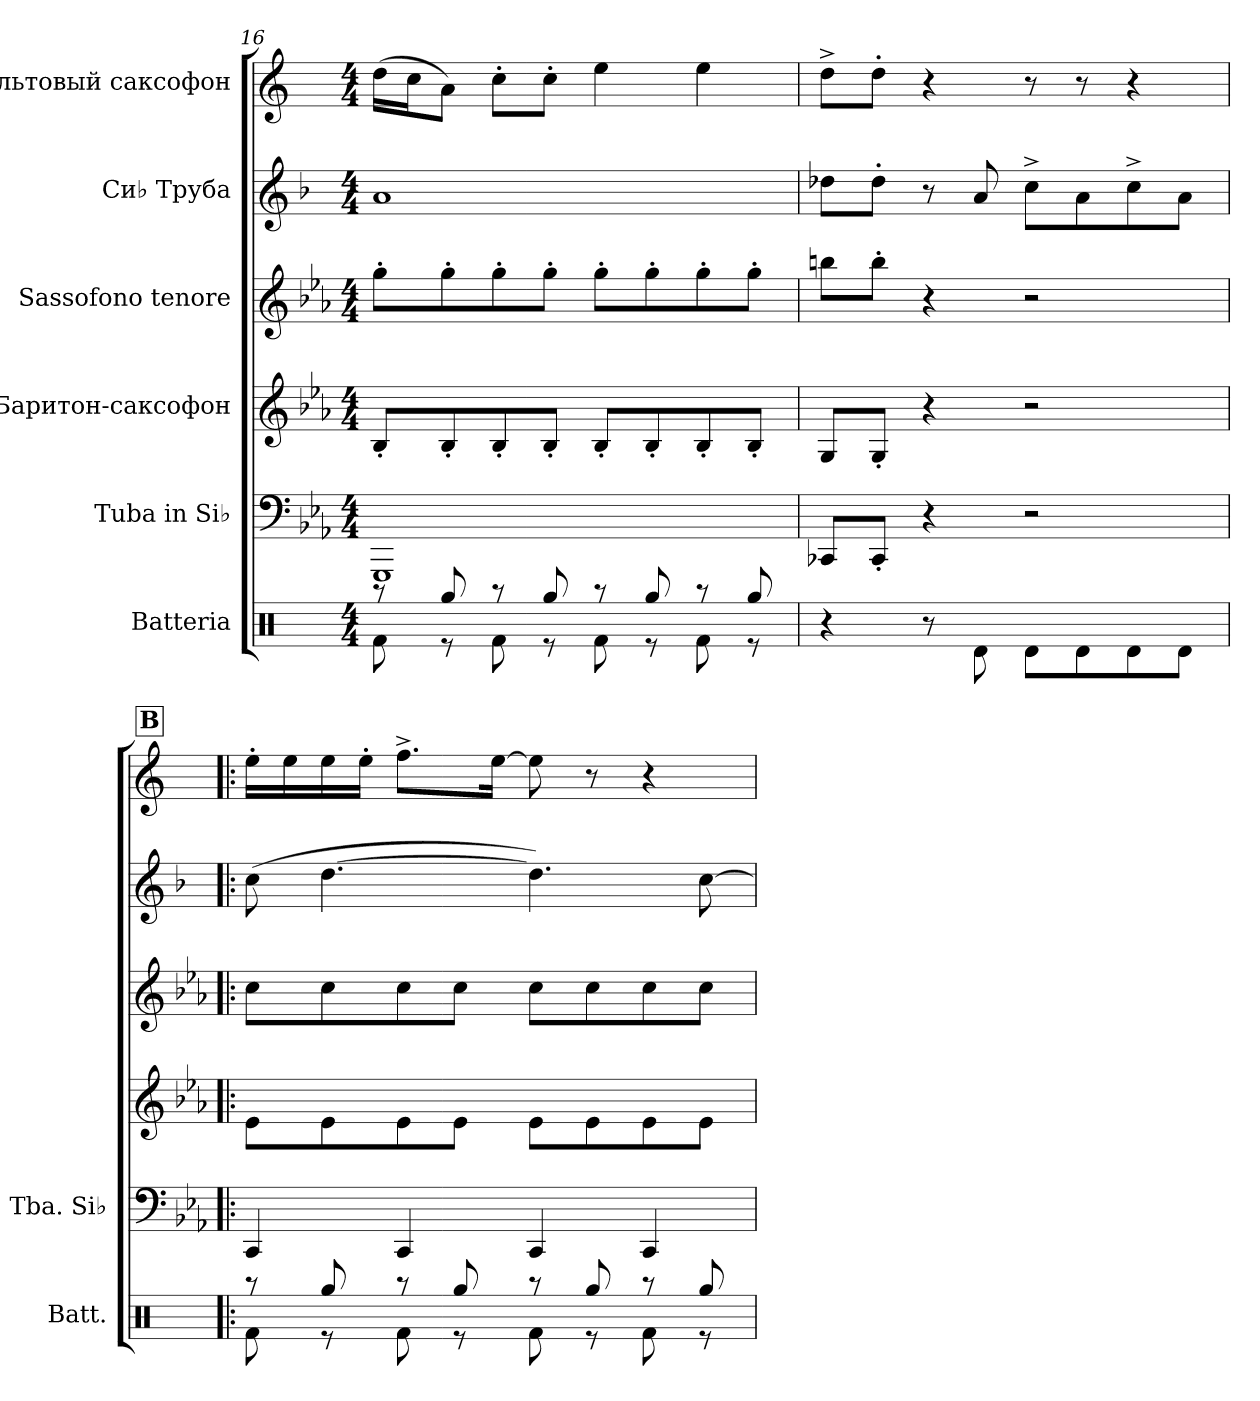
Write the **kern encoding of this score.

**kern	**kern	**kern	**kern	**kern	**kern
*part6	*part5	*part4	*part3	*part2	*part1
*staff6	*staff5	*staff4	*staff3	*staff2	*staff1
*I"Batteria	*I"Tuba in Si♭	*I"Баритон-саксофон	*I"Sassofono tenore	*I"Си♭ Труба	*I"Альтовый саксофон
*I'Batt.	*I'Tba. Si♭	*	*	*	*
*clefX	*clefF4	*clefG2	*clefG2	*clefG2	*clefG2
*	*	*ITrd12c21	*ITrd8c14	*ITrd1c2	*ITrd5c9
*k[]	*k[b-e-a-]	*k[b-e-a-]	*k[b-e-a-]	*k[b-e-a-]	*k[b-e-a-]
*M4/4	*M4/4	*M4/4	*M4/4	*M4/4	*M4/4
=16	=16	=16	=16	=16	=16
*^	*	*	*	*	*
8r	8Rf\	1GGG	8BB-'/L	8g'\L	1g	(16f\LL
.	.	.	.	.	.	16e-\J
8Rgg/	8r	.	8BB-'/	8g'\	.	8c\J)
8r	8Rf\	.	8BB-'/	8g'\	.	8e-'\L
8Rgg/	8r	.	8BB-'/J	8g'\J	.	8e-'\J
8r	8Rf\	.	8BB-'/L	8g'\L	.	4g\
8Rgg/	8r	.	8BB-'/	8g'\	.	.
8r	8Rf\	.	8BB-'/	8g'\	.	4g\
8Rgg/	8r	.	8BB-'/J	8g'\J	.	.
*v	*v	*	*	*	*	*
!!LO:LB:g=z
=17	=17	=17	=17	=17	=17
4r	8CC-X/L	8GG/L	8bn\L	8cc-X\L	8f^\L
.	8CC-'/J	8GG'/J	8b'\J	8cc-'\J	8f'\J
8r	4r	4r	4r	8r	4r
8Rd\	.	.	.	8g/	.
8Rd\L	2r	2r	2r	8b-^\L	8r
8Rd\	.	.	.	8g\	8r
8Rd\	.	.	.	8b-^\	4r
8Rd\J	.	.	.	8g\J	.
!!LO:REH:place=s1:a:B:fs=14:t=B
=18!|:	=18!|:	=18!|:	=18!|:	=18!|:	=18!|:
*^	*	*	*	*	*
8r	8Rf\	4CC/	8E-\L	8c\L	(8b-\	16g'\LL
.	.	.	.	.	.	16g\
8Rgg/	8r	.	8E-\	8c\	[4.cc\	16g\
.	.	.	.	.	.	16g'\JJ
8r	8Rf\	4CC/	8E-\	8c\	.	8.a-^\L
8Rgg/	8r	.	8E-\J	8c\J	.	.
.	.	.	.	.	.	[16g\Jk
8r	8Rf\	4CC/	8E-\L	8c\L	4.cc\])	8g\]
8Rgg/	8r	.	8E-\	8c\	.	8r
8r	8Rf\	4CC/	8E-\	8c\	.	4r
8Rgg/	8r	.	8E-\J	8c\J	[8b-\	.
*v	*v	*	*	*	*	*
=	=	=	=	=	=
*-	*-	*-	*-	*-	*-
